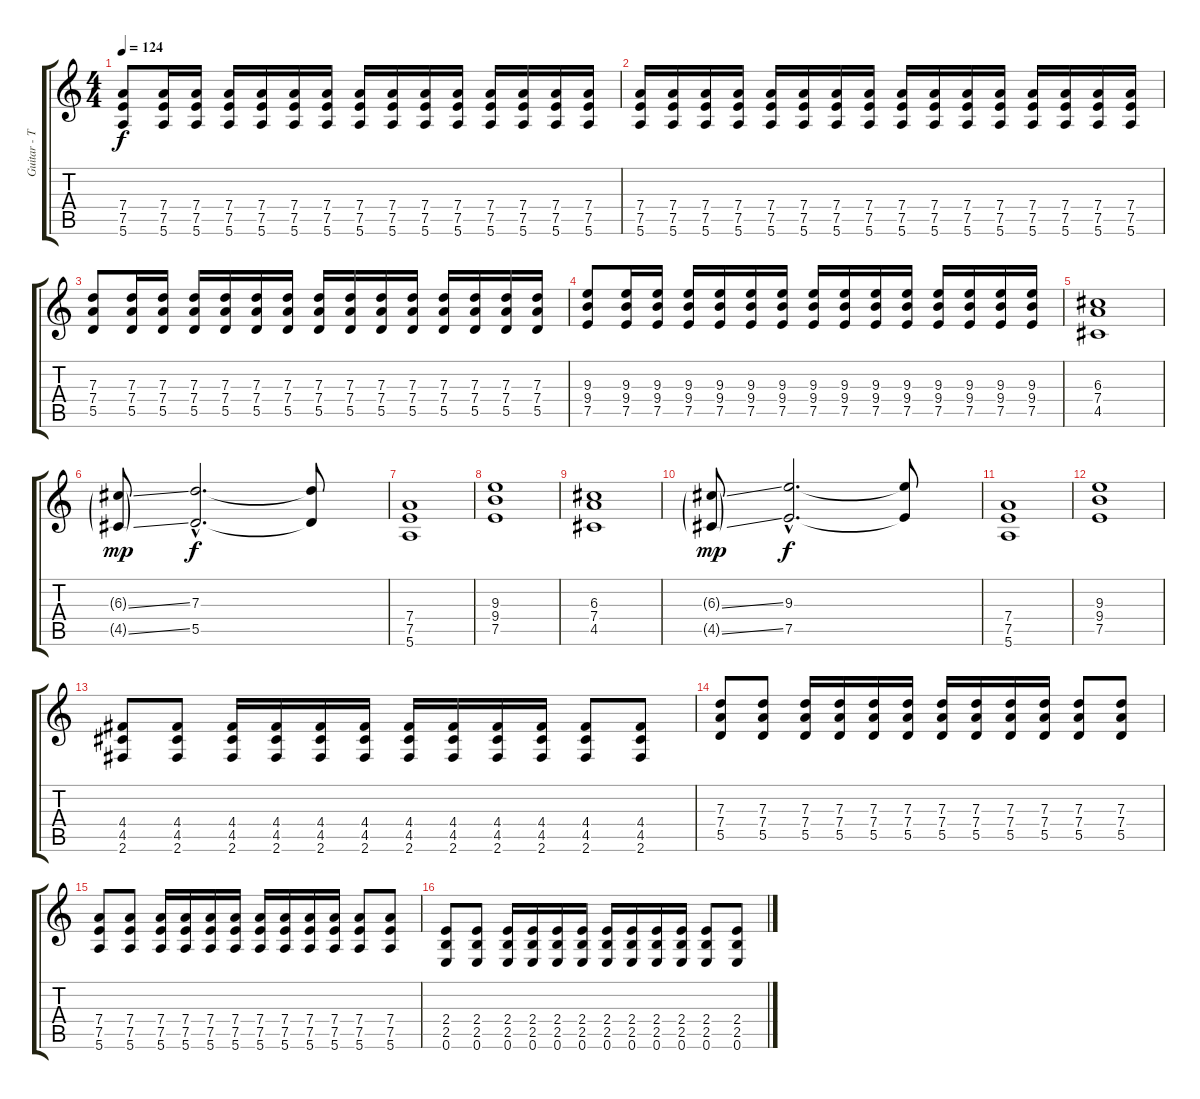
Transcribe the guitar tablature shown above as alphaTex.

\track ("Guitar - Tom Mattew Delonge" "Guitar - T") {instrument distortionguitar}
\staff {score tabs}
\tuning (E4 B3 G3 D3 A2 E2) {hide}
\ts (4 4)
\tempo 124
\clef g2
\ks c
(7.4 7.5 5.6).8{dy f} (7.4 7.5 5.6).16 (7.4 7.5 5.6).16 (7.4 7.5 5.6).16 (7.4 7.5 5.6).16 (7.4 7.5 5.6).16 (7.4 7.5 5.6).16 (7.4 7.5 5.6).16 (7.4 7.5 5.6).16 (7.4 7.5 5.6).16 (7.4 7.5 5.6).16 (7.4 7.5 5.6).16 (7.4 7.5 5.6).16 (7.4 7.5 5.6).16 (7.4 7.5 5.6).16 |
(7.4 7.5 5.6).16 (7.4 7.5 5.6).16 (7.4 7.5 5.6).16 (7.4 7.5 5.6).16 (7.4 7.5 5.6).16 (7.4 7.5 5.6).16 (7.4 7.5 5.6).16 (7.4 7.5 5.6).16 (7.4 7.5 5.6).16 (7.4 7.5 5.6).16 (7.4 7.5 5.6).16 (7.4 7.5 5.6).16 (7.4 7.5 5.6).16 (7.4 7.5 5.6).16 (7.4 7.5 5.6).16 (7.4 7.5 5.6).16 |
(7.3 7.4 5.5).8 (7.3 7.4 5.5).16 (7.3 7.4 5.5).16 (7.3 7.4 5.5).16 (7.3 7.4 5.5).16 (7.3 7.4 5.5).16 (7.3 7.4 5.5).16 (7.3 7.4 5.5).16 (7.3 7.4 5.5).16 (7.3 7.4 5.5).16 (7.3 7.4 5.5).16 (7.3 7.4 5.5).16 (7.3 7.4 5.5).16 (7.3 7.4 5.5).16 (7.3 7.4 5.5).16 |
(9.3 9.4 7.5).8 (9.3 9.4 7.5).16 (9.3 9.4 7.5).16 (9.3 9.4 7.5).16 (9.3 9.4 7.5).16 (9.3 9.4 7.5).16 (9.3 9.4 7.5).16 (9.3 9.4 7.5).16 (9.3 9.4 7.5).16 (9.3 9.4 7.5).16 (9.3 9.4 7.5).16 (9.3 9.4 7.5).16 (9.3 9.4 7.5).16 (9.3 9.4 7.5).16 (9.3 9.4 7.5).16 |
(6.3 7.4 4.5).1 |
(6.3{ss g} 4.5{ss g}).8{dy mp} (7.3{hac} 5.5{hac}).2{d dy f} (7.3{t} 5.5{t}).8 |
(7.4 7.5 5.6).1 |
(9.3 9.4 7.5).1 |
(6.3 7.4 4.5).1 |
(6.3{ss g} 4.5{ss g}).8{dy mp} (9.3{hac} 7.5{hac}).2{d dy f} (9.3{t} 7.5{t}).8 |
(7.4 7.5 5.6).1 |
(9.3 9.4 7.5).1 |
(4.4 4.5 2.6).8 (4.4 4.5 2.6).8 (4.4 4.5 2.6).16 (4.4 4.5 2.6).16 (4.4 4.5 2.6).16 (4.4 4.5 2.6).16 (4.4 4.5 2.6).16 (4.4 4.5 2.6).16 (4.4 4.5 2.6).16 (4.4 4.5 2.6).16 (4.4 4.5 2.6).8 (4.4 4.5 2.6).8 |
(7.3 7.4 5.5).8 (7.3 7.4 5.5).8 (7.3 7.4 5.5).16 (7.3 7.4 5.5).16 (7.3 7.4 5.5).16 (7.3 7.4 5.5).16 (7.3 7.4 5.5).16 (7.3 7.4 5.5).16 (7.3 7.4 5.5).16 (7.3 7.4 5.5).16 (7.3 7.4 5.5).8 (7.3 7.4 5.5).8 |
(7.4 7.5 5.6).8 (7.4 7.5 5.6).8 (7.4 7.5 5.6).16 (7.4 7.5 5.6).16 (7.4 7.5 5.6).16 (7.4 7.5 5.6).16 (7.4 7.5 5.6).16 (7.4 7.5 5.6).16 (7.4 7.5 5.6).16 (7.4 7.5 5.6).16 (7.4 7.5 5.6).8 (7.4 7.5 5.6).8 |
(2.4 2.5 0.6).8 (2.4 2.5 0.6).8 (2.4 2.5 0.6).16 (2.4 2.5 0.6).16 (2.4 2.5 0.6).16 (2.4 2.5 0.6).16 (2.4 2.5 0.6).16 (2.4 2.5 0.6).16 (2.4 2.5 0.6).16 (2.4 2.5 0.6).16 (2.4 2.5 0.6).8 (2.4 2.5 0.6).8
